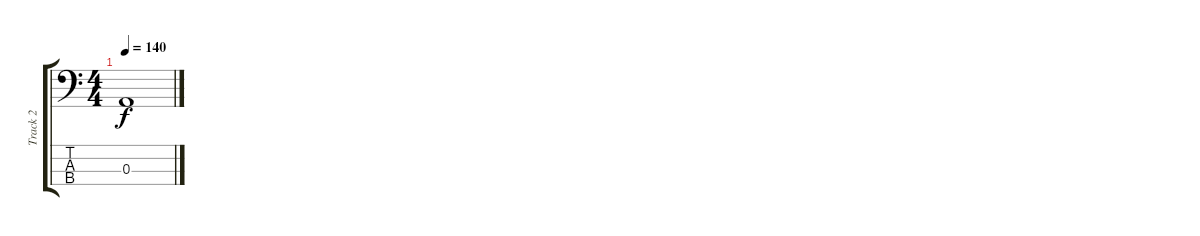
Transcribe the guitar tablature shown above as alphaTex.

\track ("Track 2" "Track 2") {instrument electricbassfinger}
\staff {score tabs}
\tuning (G2 D2 A1 E1) {hide}
\ts (4 4)
\tempo 140
\clef f4
\ks c
0.3.1{dy f}
